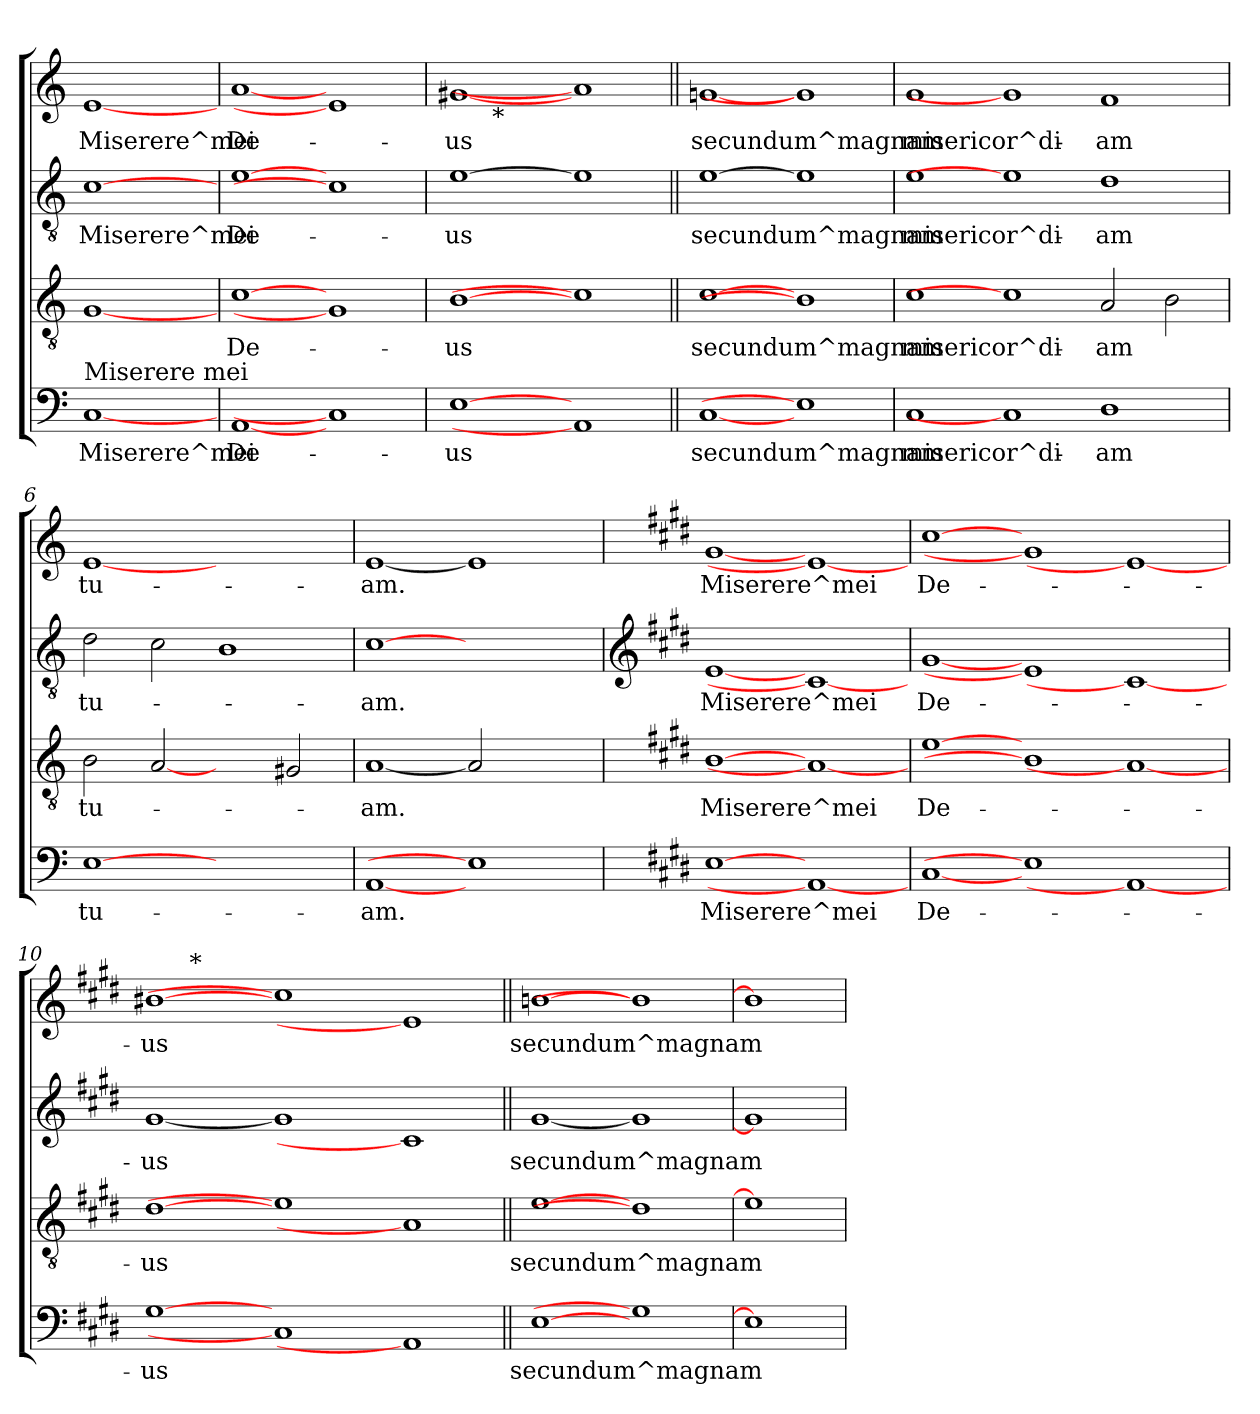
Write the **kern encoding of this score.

**kern	**text	**kern	**text	**kern	**text	**kern	**text
*part4	*part4	*part3	*part3	*part2	*part2	*part1	*part1
*staff4	*staff4	*staff3	*staff3	*staff2	*staff2	*staff1	*staff1
*clefF4	*	*clefGv2	*	*clefGv2	*	*clefG2	*
*k[]	*	*k[]	*	*k[]	*	*k[]	*
*C:	*	*C:	*	*C:	*	*C:	*
=1	=1	=1	=1	=1	=1	=1	=1
!LO:TX:a:t=Miserere mei	!	!	!	!	!	!	!
!	!LO:LY:b	!	!	!	!LO:LY:b	!	!LO:LY:b
[1C	Miserere^mei	[1G	.	[1c	Miserere^mei	[1e	Miserere^mei
=2	=2	=2	=2	=2	=2	=2	=2
!	!LO:LY:b	!	!LO:LY:b:rj	!	!LO:LY:b	!	!LO:LY:b
[1AA	De-	[1c	De-	[1e	De-	[1a	De-
1C]	.	1G]	.	1c]	.	1e]	.
=3	=3	=3	=3	=3	=3	=3	=3
!	!LO:LY:b	!	!LO:LY:b:rj	!	!LO:LY:b	!	!LO:LY:b
*	*	*	*	*	*	*^	*
[1E	-us	[1B	-us	[1e	-us	[1g#X	4ryy	-us
!	!	!	!	!	!	!	!LO:TX:b:t=*	!
.	.	.	.	.	.	.	1..ryy	.
1AA]	.	1c]	.	1e]	.	1a]	.	.
=4||	=4||	=4||	=4||	=4||	=4||	=4||	=4||	=4||
!	!LO:LY:b	!	!LO:LY:b:rj	!	!LO:LY:b	!	!	!LO:LY:b
*	*	*	*	*	*	*v	*v	*
[1C	secundum^magnam	[1c	secundum^magnam	[1e	secundum^magnam	[1gni	secundum^magnam
1E]	.	1B]	.	1e]	.	1g#]	.
=5	=5	=5	=5	=5	=5	=5	=5
!	!LO:LY:b	!	!LO:LY:b:rj	!	!LO:LY:b	!	!LO:LY:b
1C	misericor^di-	1c	misericor^di-	1e	misericor^di-	1g	misericor^di-
1C]	.	1c]	.	1e]	.	1g]	.
!	!LO:LY:b	!	!LO:LY:b:rj	!	!LO:LY:b	!	!LO:LY:b
1D	-am	2A/	-am	1d	-am	1f	-am
.	.	2B\	.	.	.	.	.
=6	=6	=6	=6	=6	=6	=6	=6
!	!LO:LY:b	!	!LO:LY:b:rj	!	!LO:LY:b	!	!LO:LY:b
[1E	tu-	2B\	tu-	2d\	tu-	[1e	tu-
.	.	[2A	.	2c\	.	.	.
1ryy	.	2ryy	.	1B	.	1ryy	.
.	.	2G#X/	.	.	.	.	.
=7	=7	=7	=7	=7	=7	=7	=7
!	!LO:LY:b	!	!LO:LY:b:rj	!	!LO:LY:b	!	!LO:LY:b
[1AA	-am.	[1A	-am.	[1c	-am.	[1e	-am.
1E]	.	2A]	.	1ryy	.	1e]	.
.	.	2ryy	.	.	.	.	.
!!LO:LB:g=z
=8	=8	=8	=8	=8	=8	=8	=8
*	*	*	*	*clefG2	*	*	*
*k[f#c#g#d#]	*	*k[f#c#g#d#]	*	*k[f#c#g#d#]	*	*k[f#c#g#d#]	*
*E:	*	*E:	*	*E:	*	*E:	*
!	!LO:LY:b	!	!LO:LY:b:rj	!	!LO:LY:b	!	!LO:LY:b
[1E	Miserere^mei	[1B	Miserere^mei	[1e	Miserere^mei	[1g#	Miserere^mei
1AA_	.	1A_	.	1c_	.	1e_	.
=9	=9	=9	=9	=9	=9	=9	=9
!	!LO:LY:b	!	!LO:LY:b:rj	!	!LO:LY:b	!	!LO:LY:b
[1C#	De-	[1e	De-	[1g#	De-	[1cc#	De-
1E]	.	1B]	.	1e]	.	1g#]	.
1AA_	.	1A_	.	1c_	.	1e_	.
=10	=10	=10	=10	=10	=10	=10	=10
!	!LO:LY:b	!	!LO:LY:b:rj	!	!LO:LY:b	!	!LO:LY:b
*	*	*	*	*	*	*^	*
[1G#	-us	[1d#	-us	[1g#	-us	[1b#X	4ryy	-us
!	!	!	!	!	!	!	!LO:TX:a:t=*	!
.	.	.	.	.	.	.	1ryy	.
1C#]	.	1e]	.	1g#]	.	1cc#]	.	.
.	.	.	.	.	.	.	1..ryy	.
1AA]	.	1A]	.	1c]	.	1e]	.	.
=11||	=11||	=11||	=11||	=11||	=11||	=11||	=11||	=11||
!	!LO:LY:b	!	!LO:LY:b:rj	!	!LO:LY:b	!	!	!LO:LY:b
*	*	*	*	*	*	*v	*v	*
[1E	secundum^magnam	[1e	secundum^magnam	[1g#	secundum^magnam	[1bni	secundum^magnam
1G#]	.	1d#]	.	1g#]	.	1b#]	.
=12	=12	=12	=12	=12	=12	=12	=12
1E]	.	1e]	.	1g#]	.	1b]	.
=	=	=	=	=	=	=	=
*-	*-	*-	*-	*-	*-	*-	*-
